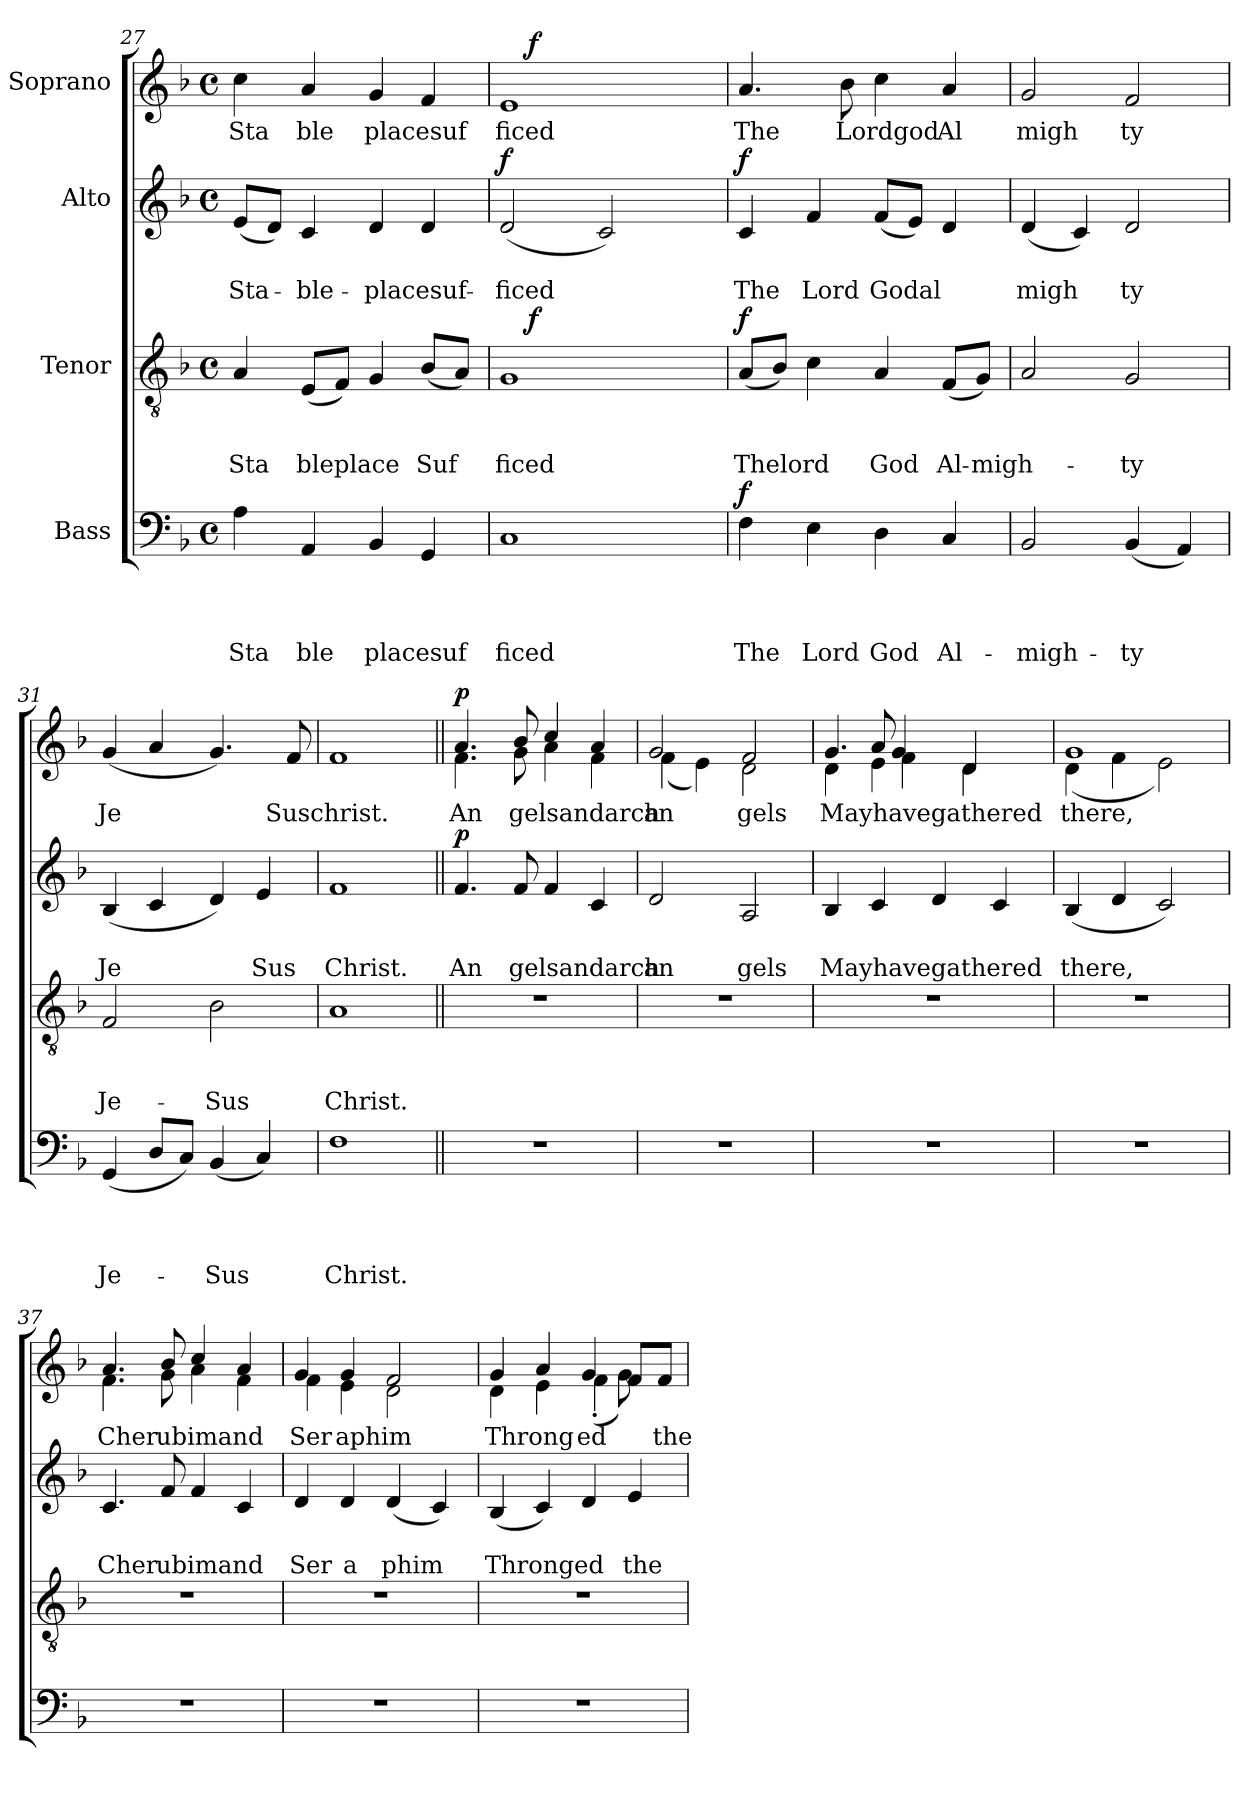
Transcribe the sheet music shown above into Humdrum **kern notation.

**kern	**text	**text	**text	**text	**dynam	**kern	**text	**text	**text	**dynam	**kern	**text	**text	**dynam	**kern	**text	**dynam
*part4	*part4	*part4	*part4	*part4	*part4	*part3	*part3	*part3	*part3	*part3	*part2	*part2	*part2	*part2	*part1	*part1	*part1
*staff4	*staff4	*staff4	*staff4	*staff4	*staff4	*staff3	*staff3	*staff3	*staff3	*staff3	*staff2	*staff2	*staff2	*staff2	*staff1	*staff1	*staff1
*I"Bass	*	*	*	*	*	*I"Tenor	*	*	*	*	*I"Alto	*	*	*	*I"Soprano	*	*
*clefF4	*	*	*	*	*	*clefGv2	*	*	*	*	*clefG2	*	*	*	*clefG2	*	*
*k[b-]	*	*	*	*	*	*k[b-]	*	*	*	*	*k[b-]	*	*	*	*k[b-]	*	*
*F:	*	*	*	*	*	*F:	*	*	*	*	*F:	*	*	*	*F:	*	*
*M4/4	*	*	*	*	*	*M4/4	*	*	*	*	*M4/4	*	*	*	*M4/4	*	*
*met(c)	*	*	*	*	*	*met(c)	*	*	*	*	*met(c)	*	*	*	*met(c)	*	*
=27	=27	=27	=27	=27	=27	=27	=27	=27	=27	=27	=27	=27	=27	=27	=27	=27	=27
!	!	!	!	!LO:LY:b	!	!	!	!	!LO:LY:b	!	!	!	!LO:LY:b	!	!	!LO:LY:b	!
4A\	.	.	.	Sta	.	4A/	.	.	Sta	.	(<8e/L	.	Sta-	.	4cc\	Sta	.
.	.	.	.	.	.	.	.	.	.	.	8d/J)	.	.	.	.	.	.
!	!	!	!	!LO:LY:b	!	!	!	!	!LO:LY:b	!	!	!	!LO:LY:b	!	!	!LO:LY:b	!
4AA/	.	.	.	ble	.	(<8E/L	.	.	bleplace	.	4c/	.	-ble-	.	4a/	ble	.
.	.	.	.	.	.	8F/J)	.	.	.	.	.	.	.	.	.	.	.
!	!	!	!	!LO:LY:b	!	!	!	!	!	!	!	!	!LO:LY:b	!	!	!LO:LY:b	!
4BB-/	.	.	.	placesuf	.	4G/	.	.	.	.	4d/	.	-placesuf-	.	4g/	placesuf	.
!	!	!	!	!	!	!	!	!	!LO:LY:b	!	!	!	!	!	!	!	!
4GG/	.	.	.	.	.	(<8B-/L	.	.	Suf	.	4d/	.	.	.	4f/	.	.
.	.	.	.	.	.	8A/J)	.	.	.	.	.	.	.	.	.	.	.
=28	=28	=28	=28	=28	=28	=28	=28	=28	=28	=28	=28	=28	=28	=28	=28	=28	=28
!	!	!	!	!LO:LY:b	!	!	!	!	!LO:LY:b	!	!	!	!LO:LY:b	!LO:DY:a	!	!LO:LY:b	!
*	*	*	*	*	*	*^	*	*	*	*	*	*	*	*	*^	*	*
1C	.	.	.	ficed	.	1G	16.ryy	.	.	ficed	.	(<2d/	.	-ficed	f	1e	16.ryy	ficed	.
!	!	!	!	!	!	!	!	!	!	!	!LO:DY:a	!	!	!	!	!	!	!	!LO:DY:a
.	.	.	.	.	.	.	2ryy	.	.	.	f	.	.	.	.	.	2ryy	.	f
.	.	.	.	.	.	.	.	.	.	.	.	2c/)	.	.	.	.	.	.	.
.	.	.	.	.	.	.	4ryy	.	.	.	.	.	.	.	.	.	4ryy	.	.
.	.	.	.	.	.	.	8ryy	.	.	.	.	.	.	.	.	.	8ryy	.	.
.	.	.	.	.	.	.	32ryy	.	.	.	.	.	.	.	.	.	32ryy	.	.
!!LO:LB:g=z
=29	=29	=29	=29	=29	=29	=29	=29	=29	=29	=29	=29	=29	=29	=29	=29	=29	=29	=29	=29
!	!	!	!	!LO:LY:b	!LO:DY:a	!	!	!	!	!LO:LY:b	!LO:DY:a	!	!	!LO:LY:b	!LO:DY:a	!	!	!LO:LY:b	!
*	*	*	*	*	*	*v	*v	*	*	*	*	*	*	*	*	*v	*v	*	*
4F\	.	.	.	The	f	(<8A/L	.	.	Thelord	f	4c/	.	The	f	4.a/	The	.
.	.	.	.	.	.	8B-/J)	.	.	.	.	.	.	.	.	.	.	.
!	!	!	!	!LO:LY:b	!	!	!	!	!	!	!	!	!LO:LY:b	!	!	!	!
4E\	.	.	.	Lord	.	4c\	.	.	.	.	4f/	.	Lord	.	.	.	.
!	!	!	!	!	!	!	!	!	!	!	!	!	!	!	!	!LO:LY:b	!
.	.	.	.	.	.	.	.	.	.	.	.	.	.	.	8b-\	Lordgod	.
!	!	!	!	!LO:LY:b	!	!	!	!	!LO:LY:b	!	!	!	!LO:LY:b	!	!	!	!
4D\	.	.	.	God	.	4A/	.	.	God	.	(<8f/L	.	Godal	.	4cc\	.	.
.	.	.	.	.	.	.	.	.	.	.	8e/J)	.	.	.	.	.	.
!	!	!	!	!LO:LY:b	!	!	!	!	!LO:LY:b	!	!	!	!	!	!	!LO:LY:b	!
4C/	.	.	.	Al-	.	(<8F/L	.	.	Al-	.	4d/	.	.	.	4a/	Al	.
!	!	!	!	!	!	!	!	!	!LO:LY:b	!	!	!	!	!	!	!	!
.	.	.	.	.	.	8G/J)	.	.	-migh-	.	.	.	.	.	.	.	.
=30	=30	=30	=30	=30	=30	=30	=30	=30	=30	=30	=30	=30	=30	=30	=30	=30	=30
!	!	!	!	!LO:LY:b	!	!	!	!	!	!	!	!	!LO:LY:b	!	!	!LO:LY:b	!
2BB-/	.	.	.	-migh-	.	2A/	.	.	.	.	(<4d/	.	migh	.	2g/	migh	.
.	.	.	.	.	.	.	.	.	.	.	4c/)	.	.	.	.	.	.
!	!	!	!	!LO:LY:b	!	!	!	!	!LO:LY:b	!	!	!	!LO:LY:b	!	!	!LO:LY:b	!
(<4BB-/	.	.	.	-ty	.	2G/	.	.	-ty	.	2d/	.	ty	.	2f/	ty	.
4AA/)	.	.	.	.	.	.	.	.	.	.	.	.	.	.	.	.	.
=31	=31	=31	=31	=31	=31	=31	=31	=31	=31	=31	=31	=31	=31	=31	=31	=31	=31
!	!	!	!	!LO:LY:b	!	!	!	!	!LO:LY:b	!	!	!	!LO:LY:b	!	!	!LO:LY:b	!
(<4GG/	.	.	.	Je-	.	2F/	.	.	Je-	.	(<4B-/	.	Je	.	(<4g/	Je	.
8D/L	.	.	.	.	.	.	.	.	.	.	4c/	.	.	.	4a/	.	.
8C/J)	.	.	.	.	.	.	.	.	.	.	.	.	.	.	.	.	.
!	!	!	!	!LO:LY:b	!	!	!	!	!LO:LY:b	!	!	!	!	!	!	!	!
(<4BB-/	.	.	.	-Sus	.	2B-\	.	.	-Sus	.	4d/)	.	.	.	4.g/)	.	.
!	!	!	!	!	!	!	!	!	!	!	!	!	!LO:LY:b	!	!	!	!
4C/)	.	.	.	.	.	.	.	.	.	.	4e/	.	Sus	.	.	.	.
!	!	!	!	!	!	!	!	!	!	!	!	!	!	!	!	!LO:LY:b	!
.	.	.	.	.	.	.	.	.	.	.	.	.	.	.	8f/	Suschrist.	.
=32	=32	=32	=32	=32	=32	=32	=32	=32	=32	=32	=32	=32	=32	=32	=32	=32	=32
!	!	!	!	!LO:LY:b	!	!	!	!	!LO:LY:b	!	!	!	!LO:LY:b	!	!	!	!
1F	.	.	.	Christ.	.	1A	.	.	Christ.	.	1f	.	Christ.	.	1f	.	.
=33||	=33||	=33||	=33||	=33||	=33||	=33||	=33||	=33||	=33||	=33||	=33||	=33||	=33||	=33||	=33||	=33||	=33||
!	!	!	!	!	!	!	!	!	!	!	!	!	!LO:LY:b	!LO:DY:a	!	!LO:LY:b	!LO:DY:a
*	*	*	*	*	*	*	*	*	*	*	*	*	*	*	*^	*	*
1r	.	.	.	.	.	1r	.	.	.	.	4.f/	.	An	p	4.a/	4.f\	An	p
!	!	!	!	!	!	!	!	!	!	!	!	!	!LO:LY:b	!	!	!	!LO:LY:b	!
.	.	.	.	.	.	.	.	.	.	.	8f/	.	gelsandarch	.	8b-/	8g\	gelsandarch	.
.	.	.	.	.	.	.	.	.	.	.	4f/	.	.	.	4cc/	4a\	.	.
.	.	.	.	.	.	.	.	.	.	.	4c/	.	.	.	4a/	4f\	.	.
=34	=34	=34	=34	=34	=34	=34	=34	=34	=34	=34	=34	=34	=34	=34	=34	=34	=34	=34
!	!	!	!	!	!	!	!	!	!	!	!	!	!LO:LY:b	!	!	!	!LO:LY:b	!
1r	.	.	.	.	.	1r	.	.	.	.	2d/	.	an	.	2g/	(<4f\	an	.
.	.	.	.	.	.	.	.	.	.	.	.	.	.	.	.	4e\)	.	.
!	!	!	!	!	!	!	!	!	!	!	!	!	!LO:LY:b	!	!	!	!LO:LY:b	!
.	.	.	.	.	.	.	.	.	.	.	2A/	.	gels	.	2d\	2f/	gels	.
=35	=35	=35	=35	=35	=35	=35	=35	=35	=35	=35	=35	=35	=35	=35	=35	=35	=35	=35
!	!	!	!	!	!	!	!	!	!	!	!	!	!LO:LY:b	!	!	!	!LO:LY:b	!
*	*	*	*	*	*	*	*	*	*	*	*	*	*	*	*	*^	*	*
1r	.	.	.	.	.	1r	.	.	.	.	4B-/	.	Mayhavegathered	.	4.g/	4d\	4ryy	Mayhavegathered	.
.	.	.	.	.	.	.	.	.	.	.	4c/	.	.	.	.	4e\	8a/	.	.
.	.	.	.	.	.	.	.	.	.	.	.	.	.	.	4f\	.	4g/	.	.
.	.	.	.	.	.	.	.	.	.	.	4d/	.	.	.	.	8ryy	.	.	.
.	.	.	.	.	.	.	.	.	.	.	.	.	.	.	4d/	4.ryy	4d\	.	.
.	.	.	.	.	.	.	.	.	.	.	4c/	.	.	.	.	.	.	.	.
.	.	.	.	.	.	.	.	.	.	.	.	.	.	.	8ryy	.	8ryy	.	.
!!LO:LB:g=z
=36	=36	=36	=36	=36	=36	=36	=36	=36	=36	=36	=36	=36	=36	=36	=36	=36	=36	=36	=36
!	!	!	!	!	!	!	!	!	!	!	!	!	!LO:LY:b	!	!	!	!	!LO:LY:b	!
*	*	*	*	*	*	*	*	*	*	*	*	*	*	*	*	*v	*v	*	*
1r	.	.	.	.	.	1r	.	.	.	.	(<4B-/	.	there,	.	1g	(<4d\	there,	.
.	.	.	.	.	.	.	.	.	.	.	4d/	.	.	.	.	4f\	.	.
.	.	.	.	.	.	.	.	.	.	.	2c/)	.	.	.	.	2e\)	.	.
=37	=37	=37	=37	=37	=37	=37	=37	=37	=37	=37	=37	=37	=37	=37	=37	=37	=37	=37
!	!	!	!	!	!	!	!	!	!	!	!	!	!LO:LY:b	!	!	!	!LO:LY:b	!
1r	.	.	.	.	.	1r	.	.	.	.	4.c/	.	Cher	.	4.a/	4.f\	Cher	.
!	!	!	!	!	!	!	!	!	!	!	!	!	!LO:LY:b	!	!	!	!LO:LY:b	!
.	.	.	.	.	.	.	.	.	.	.	8f/	.	ubimand	.	8b-/	8g\	ubimand	.
.	.	.	.	.	.	.	.	.	.	.	4f/	.	.	.	4cc/	4a\	.	.
.	.	.	.	.	.	.	.	.	.	.	4c/	.	.	.	4a/	4f\	.	.
=38	=38	=38	=38	=38	=38	=38	=38	=38	=38	=38	=38	=38	=38	=38	=38	=38	=38	=38
!	!	!	!	!	!	!	!	!	!	!	!	!	!LO:LY:b	!	!	!	!LO:LY:b	!
1r	.	.	.	.	.	1r	.	.	.	.	4d/	.	Ser	.	4g/	4f\	Ser	.
!	!	!	!	!	!	!	!	!	!	!	!	!	!LO:LY:b	!	!	!	!LO:LY:b	!
.	.	.	.	.	.	.	.	.	.	.	4d/	.	a	.	4g/	4e\	aphim	.
!	!	!	!	!	!	!	!	!	!	!	!	!	!LO:LY:b	!	!	!	!	!
.	.	.	.	.	.	.	.	.	.	.	(<4d/	.	phim	.	2f/	2d\	.	.
.	.	.	.	.	.	.	.	.	.	.	4c/)	.	.	.	.	.	.	.
=39	=39	=39	=39	=39	=39	=39	=39	=39	=39	=39	=39	=39	=39	=39	=39	=39	=39	=39
!	!	!	!	!	!	!	!	!	!	!	!	!	!LO:LY:b	!	!	!	!LO:LY:b	!
1r	.	.	.	.	.	1r	.	.	.	.	(<4B-/	.	Thronged	.	(4g/	4d\	Throng	.
.	.	.	.	.	.	.	.	.	.	.	4c/)	.	.	.	(4e\	4a/)	.	.
!	!	!	!	!	!	!	!	!	!	!	!	!	!	!	!	!	!LO:LY:b	!
.	.	.	.	.	.	.	.	.	.	.	4d/	.	.	.	4g/	(<4f'<\	ed	.
!	!	!	!	!	!	!	!	!	!	!	!	!	!LO:LY:b	!	!	!	!	!
.	.	.	.	.	.	.	.	.	.	.	4e/	.	the	.	8f/L	8g\)	.	.
!	!	!	!	!	!	!	!	!	!	!	!	!	!	!	!	!	!LO:LY:b	!
.	.	.	.	.	.	.	.	.	.	.	.	.	.	.	8f/J	8ryy	the	.
*	*	*	*	*	*	*	*	*	*	*	*	*	*	*	*v	*v	*	*
=	=	=	=	=	=	=	=	=	=	=	=	=	=	=	=	=	=
*-	*-	*-	*-	*-	*-	*-	*-	*-	*-	*-	*-	*-	*-	*-	*-	*-	*-
